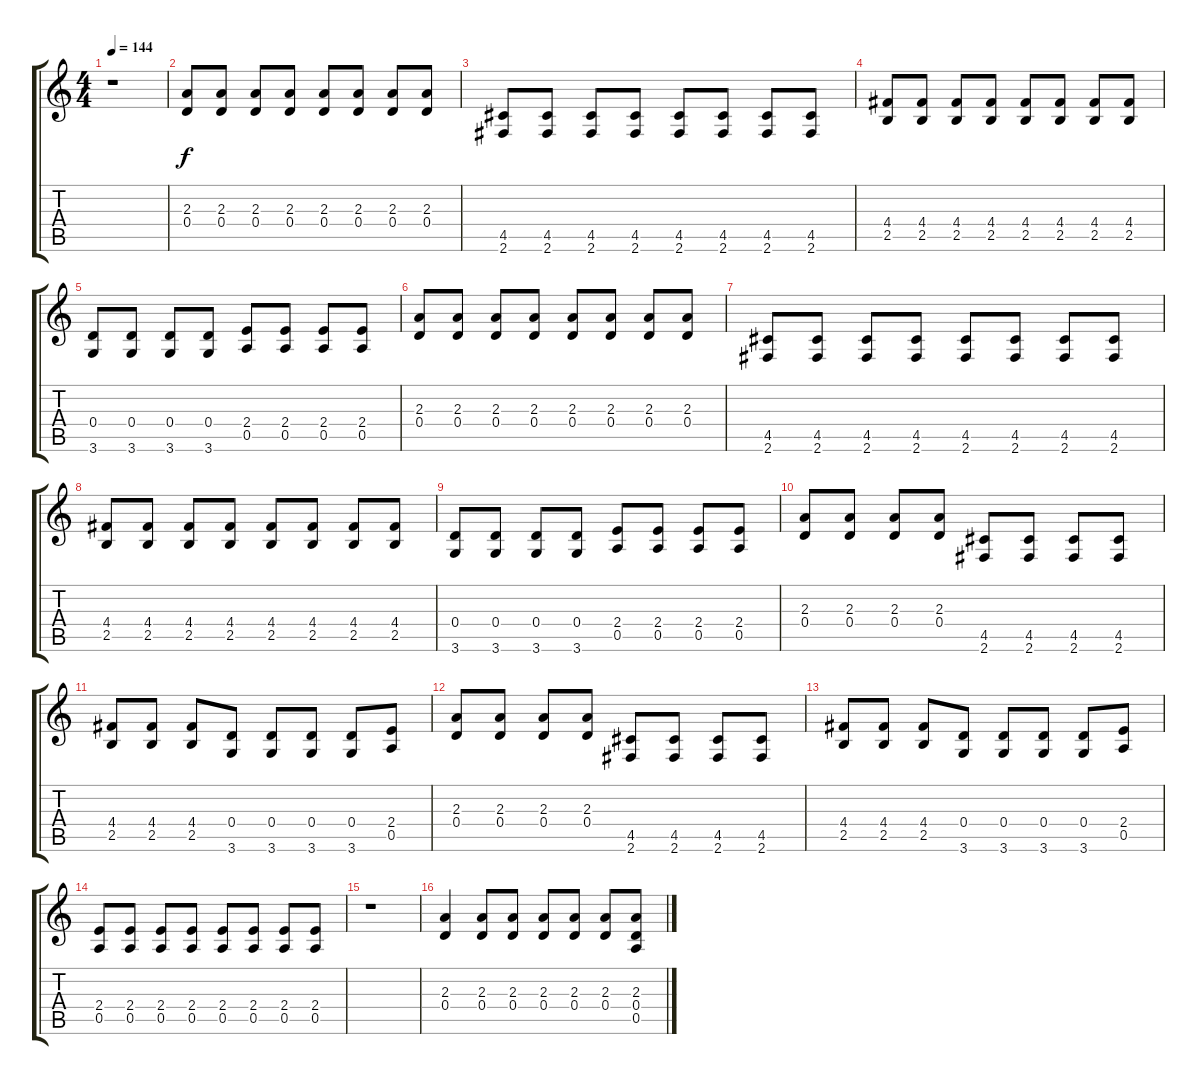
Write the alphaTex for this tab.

\track "" {instrument overdrivenguitar}
\staff {score tabs}
\tuning (E4 B3 G3 D3 A2 E2) {hide}
\ts (4 4)
\tempo 144
\clef g2
\ks c
r.1{dy f} |
(2.3 0.4).8 (2.3 0.4).8 (2.3 0.4).8 (2.3 0.4).8 (2.3 0.4).8 (2.3 0.4).8 (2.3 0.4).8 (2.3 0.4).8 |
(4.5 2.6).8 (4.5 2.6).8 (4.5 2.6).8 (4.5 2.6).8 (4.5 2.6).8 (4.5 2.6).8 (4.5 2.6).8 (4.5 2.6).8 |
(4.4 2.5).8 (4.4 2.5).8 (4.4 2.5).8 (4.4 2.5).8 (4.4 2.5).8 (4.4 2.5).8 (4.4 2.5).8 (4.4 2.5).8 |
(0.4 3.6).8 (0.4 3.6).8 (0.4 3.6).8 (0.4 3.6).8 (2.4 0.5).8 (2.4 0.5).8 (2.4 0.5).8 (2.4 0.5).8 |
(2.3 0.4).8 (2.3 0.4).8 (2.3 0.4).8 (2.3 0.4).8 (2.3 0.4).8 (2.3 0.4).8 (2.3 0.4).8 (2.3 0.4).8 |
(4.5 2.6).8 (4.5 2.6).8 (4.5 2.6).8 (4.5 2.6).8 (4.5 2.6).8 (4.5 2.6).8 (4.5 2.6).8 (4.5 2.6).8 |
(4.4 2.5).8 (4.4 2.5).8 (4.4 2.5).8 (4.4 2.5).8 (4.4 2.5).8 (4.4 2.5).8 (4.4 2.5).8 (4.4 2.5).8 |
(0.4 3.6).8 (0.4 3.6).8 (0.4 3.6).8 (0.4 3.6).8 (2.4 0.5).8 (2.4 0.5).8 (2.4 0.5).8 (2.4 0.5).8 |
(2.3 0.4).8 (2.3 0.4).8 (2.3 0.4).8 (2.3 0.4).8 (4.5 2.6).8 (4.5 2.6).8 (4.5 2.6).8 (4.5 2.6).8 |
(4.4 2.5).8 (4.4 2.5).8 (4.4 2.5).8 (0.4 3.6).8 (0.4 3.6).8 (0.4 3.6).8 (0.4 3.6).8 (2.4 0.5).8 |
(2.3 0.4).8 (2.3 0.4).8 (2.3 0.4).8 (2.3 0.4).8 (4.5 2.6).8 (4.5 2.6).8 (4.5 2.6).8 (4.5 2.6).8 |
(4.4 2.5).8 (4.4 2.5).8 (4.4 2.5).8 (0.4 3.6).8 (0.4 3.6).8 (0.4 3.6).8 (0.4 3.6).8 (2.4 0.5).8 |
(2.4 0.5).8 (2.4 0.5).8 (2.4 0.5).8 (2.4 0.5).8 (2.4 0.5).8 (2.4 0.5).8 (2.4 0.5).8 (2.4 0.5).8 |
r.1 |
(2.3 0.4).4 (2.3 0.4).8 (2.3 0.4).8 (2.3 0.4).8 (2.3 0.4).8 (2.3 0.4).8 (2.3 0.4 0.5).8
